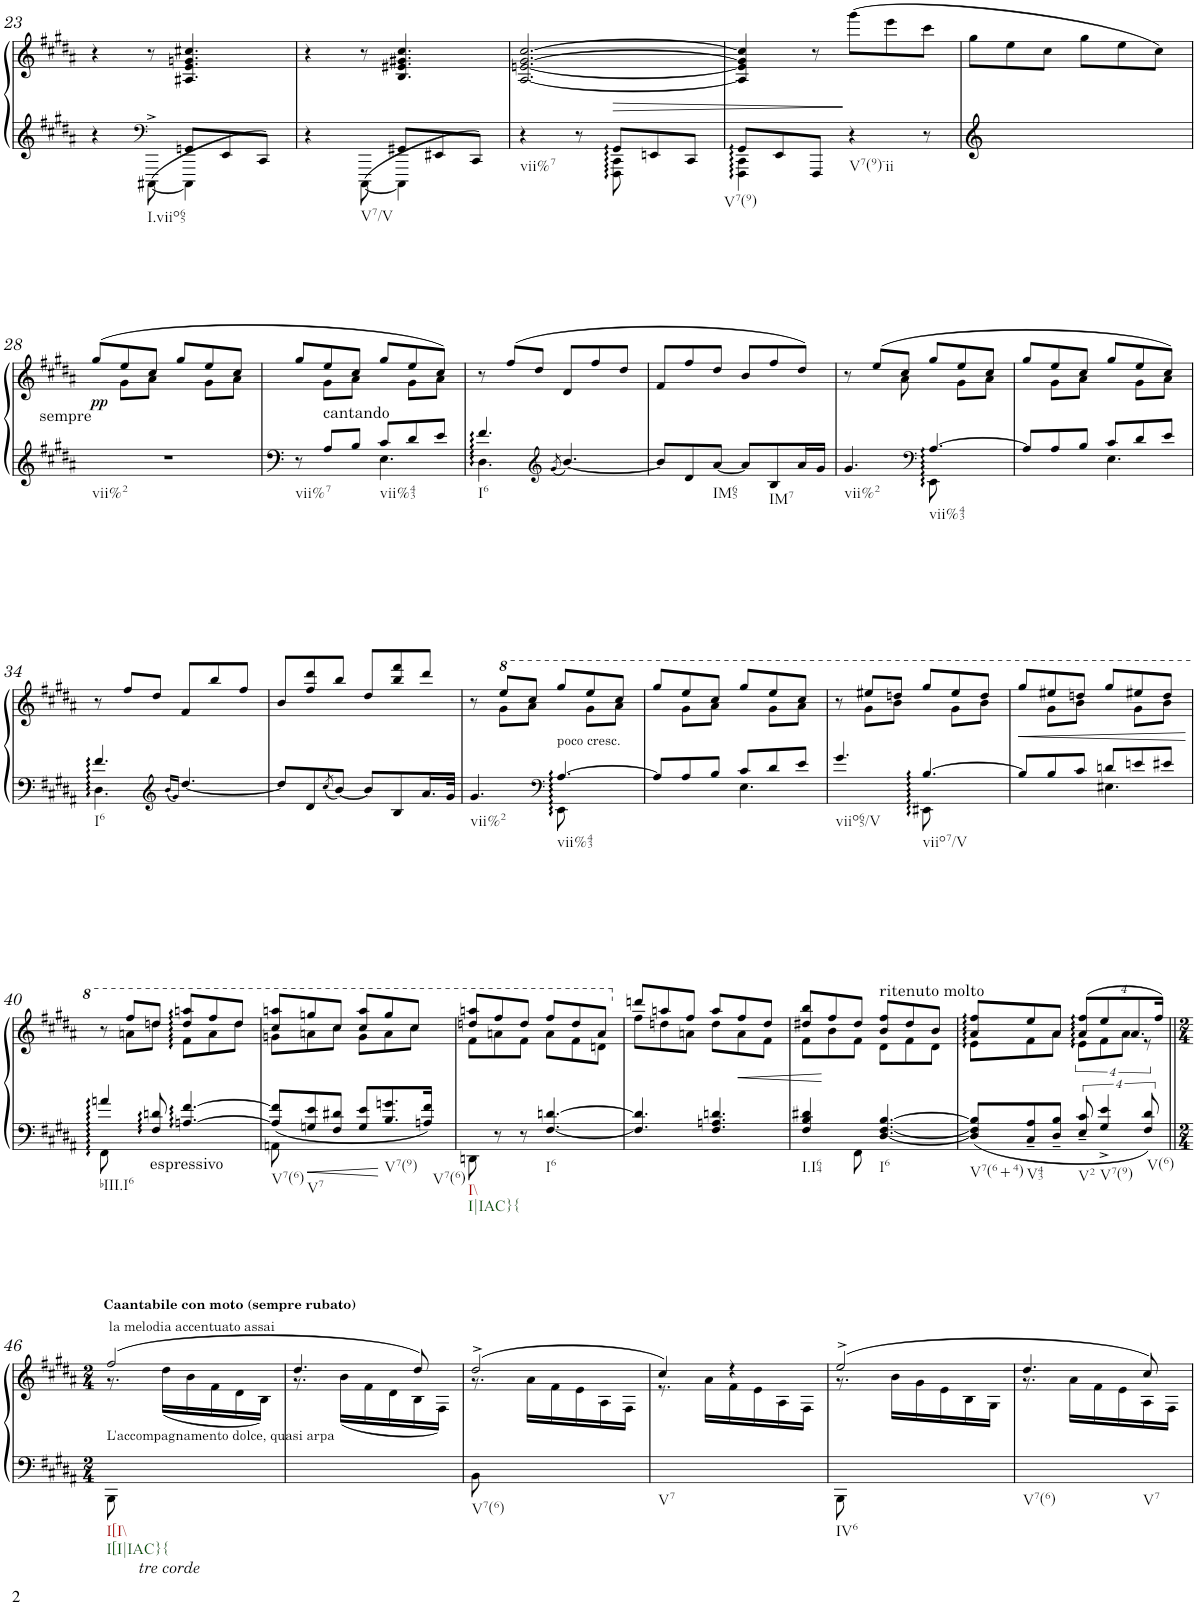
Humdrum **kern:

**kern	**kern	**dynam
*part1	*part1	*part1
*staff2	*staff1	*staff1/2
*I"Piano	*	*
*I'Pno.	*	*
!!LO:PB:g=z
*clefF4	*clefG2	*
*k[f#c#g#d#a#]	*k[f#c#g#d#a#]	*
*M6/8	*M6/8	*
=23	=23	=23
*^	*	*
4r	4ryy	4r	.
*clefF4	*	*	*
!LO:TX:b:t=I.viio65	!	!	!
[8CCC#X^\	8ryy	8r	.
8GGn/L	4CCC#\]	4.A#X/ 4.e/ 4.gn/ 4.cc#X/	.
8EE/	.	.	.
8CC#/J	8ryy	.	.
=24	=24	=24	=24
4r	4ryy	4r	.
!LO:TX:b:t=V7/V	!	!	!
[8CCC#\	8ryy	8r	.
8GG#X/L	4CCC#\]	4.B/ 4.e#X/ 4.g#X/ 4.cc#/	.
8EE#X/	.	.	.
8CC#/J	8ryy	.	.
=25	=25	=25	=25
!LO:TX:b:t=vii%7	!	!	!
4r	4ryy	[2.A#/ [2.en/ [2.g#/ [2.cc#/	.
8r	8ryy	.	.
8GG#/L	8FFF#\ 8CC#\	.	.
8EEn/	4ryy	.	.
!LO:TX:b:t=V7(9)	!	!	!
8CC#/J	.	.	.
=26	=26	=26	=26
8GG#/L	4FFF#\ 4CC#\	4A#/] 4e/] 4g#/] 4cc#/]	.
8EE/	.	.	.
8FFF#/J	2ryy	8r	.
!LO:TX:b:t=V7(9)-ii	!	!	!
4r	.	(8ggg#\L	.
.	.	8eee\	.
8r	.	8ccc#\J	.
*v	*v	*	*
=27	=27	=27
2.ryy	8gg#\L	.
.	8ee\	.
.	8cc#\J	.
.	8gg#\L	.
.	8ee\	.
.	8cc#\J)	.
!!LO:LB:g=z
=28	=28	=28
*	*^	*
!	!LO:TX:b:t=sempre	!	!
!LO:TX:b:t=vii%2	!	!	!
!	!	!	!LO:DY:b
2.r	(8gg#/L	8ryy	pp
.	8ee/	8g#\L	.
.	8cc#/J	8a#\J	.
.	8gg#/L	8ryy	.
.	8ee/	8g#\L	.
.	8cc#/J	8a#\J	.
=29	=29	=29	=29
*^	*	*	*
!LO:TX:b:t=vii%7	!	!	!	!
8r	4.ryy	8gg#/L	8ryy	.
!	!	!LO:TX:b:t=cantando	!	!
8A#/L	.	8ee/	8g#\L	.
8B/J	.	8cc#/J	8a#\J	.
!LO:TX:b:t=vii%43	!	!	!	!
8c#/L	4.E\	8gg#/L	8ryy	.
8d#/	.	8ee/	8g#\L	.
8e/J	.	8cc#/J)	8a#\J	.
=30	=30	=30	=30	=30
!LO:TX:b:t=I6	!	!	!	!
*	*	*v	*v	*
4.f#/	4.D#\	8r	.
.	.	(>8ff#/L	.
.	.	8dd#/J	.
8qg#/	.	.	.
*clefG2	*	*	*
[4.b/	8ryy	8d#/L	.
.	4ryy	8ff#/	.
.	.	8dd#/J	.
*v	*v	*	*
=31	=31	=31
8b/L]	8f#/L	.
8d#/	8ff#/	.
!LO:TX:b:t=IM65	!	!
[8a#/J	8dd#/J	.
8a#/L]	8b/L	.
!LO:TX:b:t=IM7	!	!
8B/	8ff#/	.
16a#/L	8dd#/J)	.
16g#/JJ	.	.
=32	=32	=32
*^	*^	*
!LO:TX:b:t=vii%2	!	!	!	!
4.g#/	4.ryy	8r	8ryy	.
.	.	(8ee/L	8ryy	.
.	.	8cc#/J	8a#\	.
*clefF4	*	*	*	*
!LO:TX:b:t=vii%43	!	!	!	!
[4.A#/	8EE\	8gg#/L	8ryy	.
.	4ryy	8ee/	8g#\L	.
.	.	8cc#/J	8a#\J	.
=33	=33	=33	=33	=33
8A#/L]	4.ryy	8gg#/L	8ryy	.
8A#/	.	8ee/	8g#\L	.
8B/J	.	8cc#/J	8a#\J	.
8c#/L	4.E\	8gg#/L	8ryy	.
8d#/	.	8ee/	8g#\L	.
8e/J	.	8cc#/J)	8a#\J	.
!!LO:LB:g=z
=34	=34	=34	=34	=34
!LO:TX:b:t=I6	!	!	!	!
*	*	*v	*v	*
4.f#/	4.D#\	8r	.
.	.	8ff#/L	.
.	.	8dd#/J	.
16qb/LL	.	.	.
16qg#/JJ	.	.	.
*clefG2	*	*	*
[4.dd#/	8ryy	8f#/L	.
.	4ryy	8bb/	.
.	.	8ff#/J	.
*v	*v	*	*
=35	=35	=35
8dd#/L]	8b/L	.
8d#/	8ff#/ 8ddd#/	.
8qcc#/	.	.
[8b/J	8bb/J	.
8b/L]	8dd#/L	.
8B/	8bb/ 8fff#/	.
16.a#/L	8ddd#/J	.
32g#/JJk	.	.
=36	=36	=36
*^	*^	*
!LO:TX:b:t=vii%2	!	!	!	!
4.g#/	4.ryy	8r	8ryy	.
.	.	8eee/L	8gg#\L	.
.	.	8ccc#/J	8aa#\J	.
*clefF4	*	*	*	*
!	!	!LO:TX:b:t=poco cresc.	!	!
!LO:TX:b:t=vii%43	!	!	!	!
[4.A#/	8EE\	8ggg#/L	8ryy	.
.	4ryy	8eee/	8gg#\L	.
.	.	8ccc#/J	8aa#\J	.
=37	=37	=37	=37	=37
8A#/L]	4.ryy	8ggg#/L	8ryy	.
8A#/	.	8eee/	8gg#\L	.
8B/J	.	8ccc#/J	8aa#\J	.
8c#/L	4.E\	8ggg#/L	8ryy	.
8d#/	.	8eee/	8gg#\L	.
8e/J	.	8ccc#/J	8aa#\J	.
=38	=38	=38	=38	=38
!LO:TX:b:t=viio65/V	!	!	!	!
4.g#/	4.ryy	8r	8ryy	.
.	.	8eee#X/L	8gg#\L	.
.	.	8dddn/J	8bb\J	.
!LO:TX:b:t=viio7/V	!	!	!	!
[4.B/	8EE#X\	8ggg#/L	8ryy	.
.	4ryy	8eee#/	8gg#\L	.
.	.	8ddd/J	8bb\J	.
=39	=39	=39	=39	=39
!	!	!	!	!LO:HP:b
8B/L]	4.ryy	8ggg#/L	8ryy	<
8B/	.	8eee#X/	8gg#\L	.
8c#/J	.	8dddn/J	8bb\J	.
8dn/L	4.E#X\	8ggg#/L	8ryy	.
8en/	.	8eee#X/	8gg#\L	.
8e#X/J	.	8ddd/J	8bb\J	.
*v	*v	*	*	*
*	*v	*v	*
.	.	[
!!LO:LB:g=z
=40	=40	=40
*^	*^	*
!LO:TX:b:t=bIII.I6	!	!	!	!
4an/	8FF#\	8r	8ryy	.
.	8ryy	8fff#/L	8aan\L	.
!LO:TX:b:t=espressivo	!	!	!	!
8F#/ 8dn/	2ryy	8dddn/J	8ddd\J	.
[4.An/: [4.f#/:	.	8ddd/ 8aaan/L	8ff#\L	.
.	.	8fff#/	8aa\	.
.	.	8ddd/J	8ddd\J	.
=41	=41	=41	=41	=41
!LO:TX:b:t=V7(6)	!	!	!	!
8A/] 8f#/]L	8AAn\	8ccc#/ 8aaan/L	8ggn\L	.
!LO:TX:b:t=V7	!	!	!	!
8Gn/ 8e/	8ryy	8gggn/	8aan\	.
8F#/ 8d#X/J	2ryy	8ccc#/J	8ccc#\J	.
8G/ 8e/L	.	8ccc#/ 8aaa/L	8gg\L	.
!LO:TX:b:t=V7(9)	!	!	!	!
8.B/ 8.gn/	.	8ggg/	8aa\	.
.	.	8ccc#/J	8ccc#\J	.
!LO:TX:b:t=V7(6)	!	!	!	!
16An/ 16f#/Jk	.	.	.	.
*v	*v	*	*	*
=42	=42	=42	=42
!LO:TX:b:t=I\\	!	!	!
!LO:TX:b:t=I|IAC}{	!	!	!
8DDn\	8dddn/ 8aaan/L	8ff#\L	.
8r	8fff#/	8aan\	.
8r	8ddd/J	8ff#\J	.
!LO:TX:b:t=I6	!	!	!
[4.F#/ [4.dn/	8fff#/L	8aa\L	.
.	8ddd/	8ff#\	.
.	8aa/J	8ddn\J	.
=43	=43	=43	=43
4.F#/] 4.d/]	8dddn/L	8ff#\L	.
.	8aan/	8ddn\	.
.	8ff#/J	8an\J	.
4.F#/ 4.An/ 4.dn/	8aa/L	8dd\L	.
!	!	!	!LO:HP:b
.	8ff#/	8a\	<
.	8dd/J	8f#\J	.
=44	=44	=44	=44
!LO:TX:b:t=I.I64	!	!	!
4F#/ 4B/ 4d#X/	8dd#X/ 8bb/L	8f#\L	.
.	8ff#/	8b\	[
8FF#\	8dd#/J	8f#\J	.
!	!LO:TX:a:t=ritenuto molto	!	!
!LO:TX:b:t=I6	!	!	!
[4.D#/ [4.F#/ [4.B/	8b/ 8ff#/L	8d#\L	.
.	8dd#/	8f#\	.
.	8b/J	8d#\J	.
=45	=45	=45	=45
!LO:TX:b:t=V7(6+4)	!	!	!
8D#/] 8F#/] 8B/]L	8a#/ 8ff#/L	8e\L	.
!LO:TX:b:t=V43	!	!	!
8C#/~ 8A#/~	8ee/	8f#\	.
8D#/~ 8B/~J	8a#/J	8a#\J	.
*	*Xbrackettup	*brackettup	*
!LO:TX:b:t=V2	!	!	!
32%3E/~ 32%3c#/~	(32%3a#/ 32%3ff#/L	32%3e\L	.
!LO:TX:b:t=V7(9)	!	!	!
16%3G#/^ 16%3e/^	32%3ee/	32%3f#\	.
.	32%3.a#/	32%3a#\J	.
!LO:TX:b:t=V(6)	!	!	!
32%3F#/ 32%3d#/	.	32%3r	.
.	64%3ff#/Jk)	.	.
!!LO:LB:g=z	!!
=46||	=46||	=46||	=46||
*M2/4	*M2/4	*	*
!	!LO:TX:a:B:t=Caantabile con moto (sempre rubato)	!	!
!	!LO:TX:a:t=la melodia accentuato assai	!	!
!LO:TX:b:i:t=tre corde	!	!	!
!LO:TX:a:t=L'accompagnamento dolce, quasi arpa	!	!	!
!LO:TX:b:t=I[I\\	!	!	!
!LO:TX:b:t=I[I|IAC}{	!	!	!
8BBB\	(2ff#/	8.r	.
8ryy	.	.	.
.	.	(16dd#\LL	.
4ryy	.	16b\	.
.	.	16f#\	.
.	.	16d#\	.
.	.	16B\JJ)	.
=47	=47	=47	=47
2ryy	4.dd#/	8.r	.
.	.	(16b\LL	.
.	.	16f#\	.
.	.	16d#\	.
.	8dd#/)	16B\	.
.	.	16F#\JJ)	.
=48	=48	=48	=48
!LO:TX:b:t=V7(6)	!	!	!
8BB\	(2dd#^/	8.r	.
8ryy	.	.	.
.	.	16a#\LL	.
4ryy	.	16f#\	.
.	.	16e\	.
.	.	16A#\	.
.	.	16F#\JJ	.
=49	=49	=49	=49
!LO:TX:b:t=V7	!	!	!
2ryy	4cc#/)	8.r	.
.	.	16a#\LL	.
.	4r	16f#\	.
.	.	16e\	.
.	.	16A#\	.
.	.	16F#\JJ	.
=50	=50	=50	=50
!LO:TX:b:t=IV6	!	!	!
8BBB\	(2ee^/	8.r	.
8ryy	.	.	.
.	.	16b\LL	.
4ryy	.	16g#\	.
.	.	16e\	.
.	.	16B\	.
.	.	16G#\JJ	.
=51	=51	=51	=51
!LO:TX:b:t=V7(6)	!	!	!
!LO:TX:b:t=V7	!	!	!
2ryy	4.dd#/	8.r	.
.	.	16a#\LL	.
.	.	16f#\	.
.	.	16e\	.
.	8cc#/)	16A#\	.
.	.	16F#\JJ	.
*	*v	*v	*
=	=	=
*-	*-	*-
